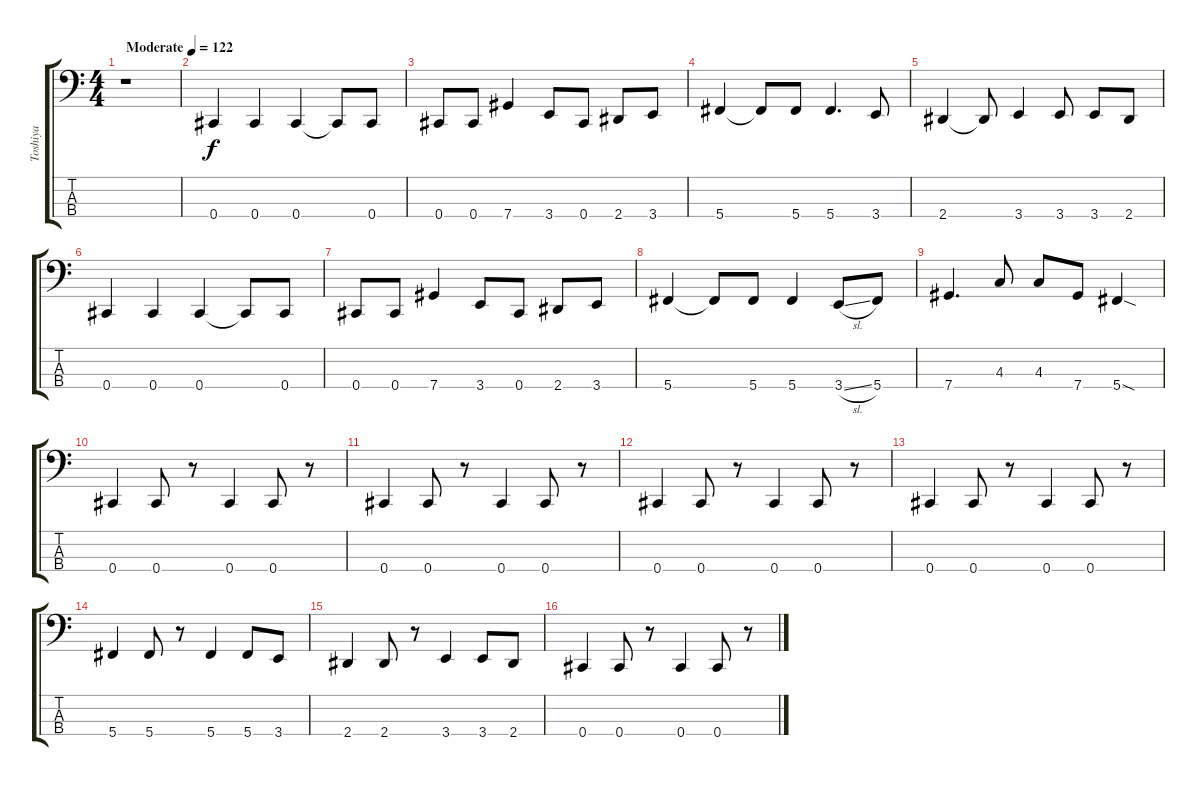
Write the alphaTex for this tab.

\track ("Toshiya" "Toshiya") {instrument electricbasspick}
\staff {score tabs}
\tuning (Gb2 Db2 Ab1 Db1) {hide}
\ts (4 4)
\tempo (122 "Moderate")
\clef f4
\ks c
r.1{dy f instrument electricbasspick} |
0.4.4 0.4.4 0.4.4 0.4{t}.8 0.4.8 |
0.4.8 0.4.8 7.4.4 3.4.8 0.4.8 2.4.8 3.4.8 |
5.4.4 5.4{t}.8 5.4.8 5.4.4{d} 3.4.8 |
2.4.4 2.4{t}.8 3.4.4 3.4.8 3.4.8 2.4.8 |
0.4.4 0.4.4 0.4.4 0.4{t}.8 0.4.8 |
0.4.8 0.4.8 7.4.4 3.4.8 0.4.8 2.4.8 3.4.8 |
5.4.4 5.4{t}.8 5.4.8 5.4.4 3.4{sl}.8 5.4.8 |
7.4.4{d} 4.3.8 4.3.8 7.4.8 5.4{sod}.4 |
0.4.4 0.4.8 r.8 0.4.4 0.4.8 r.8 |
0.4.4 0.4.8 r.8 0.4.4 0.4.8 r.8 |
0.4.4 0.4.8 r.8 0.4.4 0.4.8 r.8 |
0.4.4 0.4.8 r.8 0.4.4 0.4.8 r.8 |
5.4.4 5.4.8 r.8 5.4.4 5.4.8 3.4.8 |
2.4.4 2.4.8 r.8 3.4.4 3.4.8 2.4.8 |
0.4.4 0.4.8 r.8 0.4.4 0.4.8 r.8
